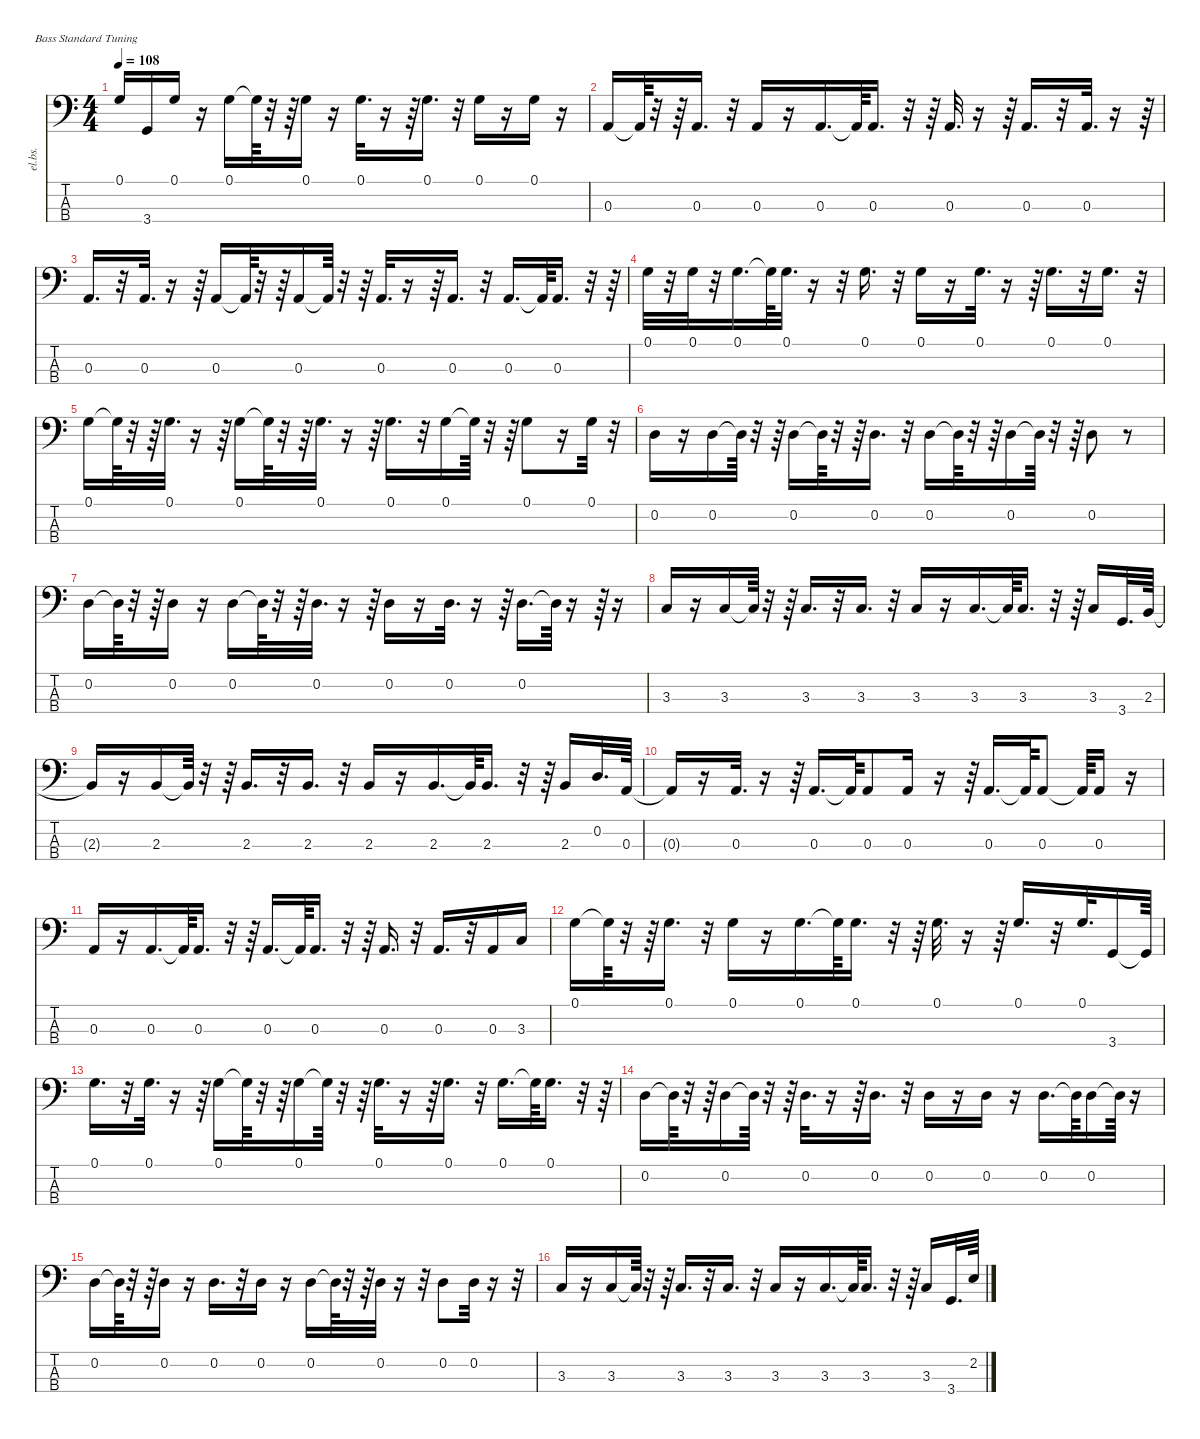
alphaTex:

\defaultSystemsLayout 4
\hideDynamics
\bracketExtendMode nobrackets
\otherSystemsTrackNameOrientation horizontal
\track ("Bass" "el.bs.") {instrument electricbasspick}
\staff {score tabs}
\tuning (G2 D2 A1 E1)
\ts (4 4)
\tempo 108
\clef f4
\ks c
0.1.16{dy f} 3.4.16 0.1.16 r.16 0.1.16 0.1{t}.64 r.32 r.64 0.1.16 r.16 0.1.32{d} r.16 r.64 0.1.16{d} r.32 0.1.16 r.16 0.1.16 r.16 |
0.3.16 0.3{t}.64 r.32 r.64 0.3.16{d} r.32 0.3.16 r.16 0.3.16{d} 0.3{t}.64 0.3.16{d} r.32 r.64 0.3.32{d} r.16 r.64 0.3.16{d} r.32 0.3.32{d} r.16 r.64 |
0.3.16{d} r.32 0.3.32{d} r.16 r.64 0.3.16 0.3{t}.64 r.32 r.64 0.3.16 0.3{t}.64 r.32 r.64 0.3.32{d} r.16 r.64 0.3.16{d} r.32 0.3.16{d} 0.3{t}.64 0.3.16{d} r.32 r.64 |
0.1.32 r.32 0.1.32 r.32 0.1.16{d} 0.1{t}.64 0.1.32{d} r.16 r.32 0.1.16{d} r.32 0.1.16 r.16 0.1.32{d} r.16 r.64 0.1.16{d} r.32 0.1.16{d} r.32 |
0.1.16 0.1{t}.64 r.32 r.64 0.1.32{d} r.16 r.64 0.1.16 0.1{t}.64 r.32 r.64 0.1.32{d} r.16 r.64 0.1.16{d} r.32 0.1.16 0.1{t}.64 r.32 r.64 0.1.8 r.16 0.1.32 r.32 |
0.2.16 r.16 0.2.16 0.2{t}.64 r.32 r.64 0.2.16 0.2{t}.64 r.32 r.64 0.2.16{d} r.32 0.2.16 0.2{t}.64 r.32 r.64 0.2.16 0.2{t}.64 r.32 r.64 0.2.8 r.8 |
0.2.16 0.2{t}.64 r.32 r.64 0.2.16 r.16 0.2.16 0.2{t}.64 r.32 r.64 0.2.32{d} r.16 r.64 0.2.16 r.16 0.2.32{d} r.16 r.64 0.2.16{d} 0.2{t}.64 r.16 r.64 r.16 |
3.3.16 r.16 3.3.16 3.3{t}.64 r.32 r.64 3.3.16{d} r.32 3.3.16{d} r.32 3.3.16 r.16 3.3.16{d} 3.3{t}.64 3.3.16{d} r.32 r.64 3.3.16 3.4.32{d} 2.3.64 |
2.3{t}.16 r.16 2.3.16 2.3{t}.64 r.32 r.64 2.3.16{d} r.32 2.3.16{d} r.32 2.3.16 r.16 2.3.16{d} 2.3{t}.64 2.3.16{d} r.32 r.64 2.3.16 0.2.32{d} 0.3.64 |
0.3{t}.16 r.16 0.3.32{d} r.16 r.64 0.3.16{d} 0.3{t}.64 0.3.8 0.3.16 r.16 r.64 0.3.16{d} 0.3{t}.64 0.3.8 0.3{t}.64 0.3.16 r.16 |
0.3.16 r.16 0.3.16{d} 0.3{t}.64 0.3.16{d} r.32 r.64 0.3.16{d} 0.3{t}.64 0.3.16{d} r.32 r.64 0.3.16{d} r.32 0.3.16{d} r.32 0.3.16 3.3.16 |
0.1.16 0.1{t}.64 r.32 r.64 0.1.16{d} r.32 0.1.16 r.16 0.1.16{d} 0.1{t}.64 0.1.16{d} r.32 r.64 0.1.32{d} r.16 r.64 0.1.16{d} r.32 0.1.32{d} 3.4.16 3.4{t}.64 |
0.1.16{d} r.32 0.1.32{d} r.16 r.64 0.1.16 0.1{t}.64 r.32 r.64 0.1.16 0.1{t}.64 r.32 r.64 0.1.32{d} r.16 r.64 0.1.16{d} r.32 0.1.16{d} 0.1{t}.64 0.1.16{d} r.32 r.64 |
0.2.16 0.2{t}.64 r.32 r.64 0.2.16 0.2{t}.64 r.32 r.64 0.2.32{d} r.16 r.64 0.2.16{d} r.32 0.2.16 r.16 0.2.16 r.16 0.2.16{d} 0.2{t}.64 0.2.16 0.2{t}.64 r.16 |
0.2.16 0.2{t}.64 r.32 r.64 0.2.16 r.16 0.2.16{d} r.32 0.2.16 r.16 0.2.16 0.2{t}.64 r.32 r.64 0.2.32 r.16 r.32 0.2.8 0.2.32 r.16 r.32 |
3.3.16 r.16 3.3.16 3.3{t}.64 r.32 r.64 3.3.16{d} r.32 3.3.16{d} r.32 3.3.16 r.16 3.3.16{d} 3.3{t}.64 3.3.16{d} r.32 r.64 3.3.16 3.4.32{d} 2.2.64
